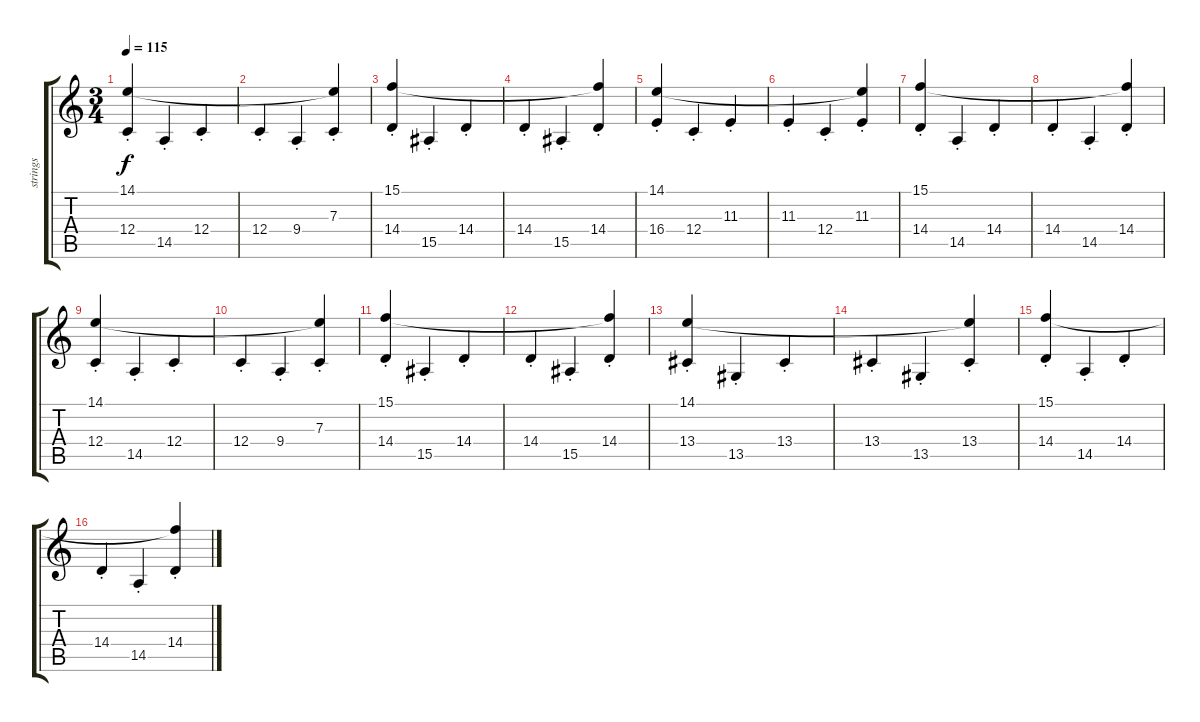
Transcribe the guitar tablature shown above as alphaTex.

\track ("strings" "strings") {instrument stringensemble1}
\staff {score tabs}
\tuning (D4 A3 F3 C3 G2 C2) {hide}
\ts (3 4)
\tempo 115
\clef g2
\ks c
(14.1 12.4{st}).4{dy f} 14.5{st}.4 12.4{st}.4 |
12.4{st}.4 9.4{st}.4 (14.1{t} 7.3{st}).4 |
(15.1 14.4{st}).4 15.5{st}.4 14.4{st}.4 |
14.4{st}.4 15.5{st}.4 (15.1{t} 14.4{st}).4 |
(14.1 16.4{st}).4 12.4{st}.4 11.3{st}.4 |
11.3{st}.4 12.4{st}.4 (14.1{t} 11.3{st}).4 |
(15.1 14.4{st}).4 14.5{st}.4 14.4{st}.4 |
14.4{st}.4 14.5{st}.4 (15.1{t} 14.4{st}).4 |
(14.1 12.4{st}).4 14.5{st}.4 12.4{st}.4 |
12.4{st}.4 9.4{st}.4 (14.1{t} 7.3{st}).4 |
(15.1 14.4{st}).4 15.5{st}.4 14.4{st}.4 |
14.4{st}.4 15.5{st}.4 (15.1{t} 14.4{st}).4 |
(14.1 13.4{st}).4 13.5{st}.4 13.4{st}.4 |
13.4{st}.4 13.5{st}.4 (14.1{t} 13.4{st}).4 |
(15.1 14.4{st}).4 14.5{st}.4 14.4{st}.4 |
14.4{st}.4 14.5{st}.4 (15.1{t} 14.4{st}).4
